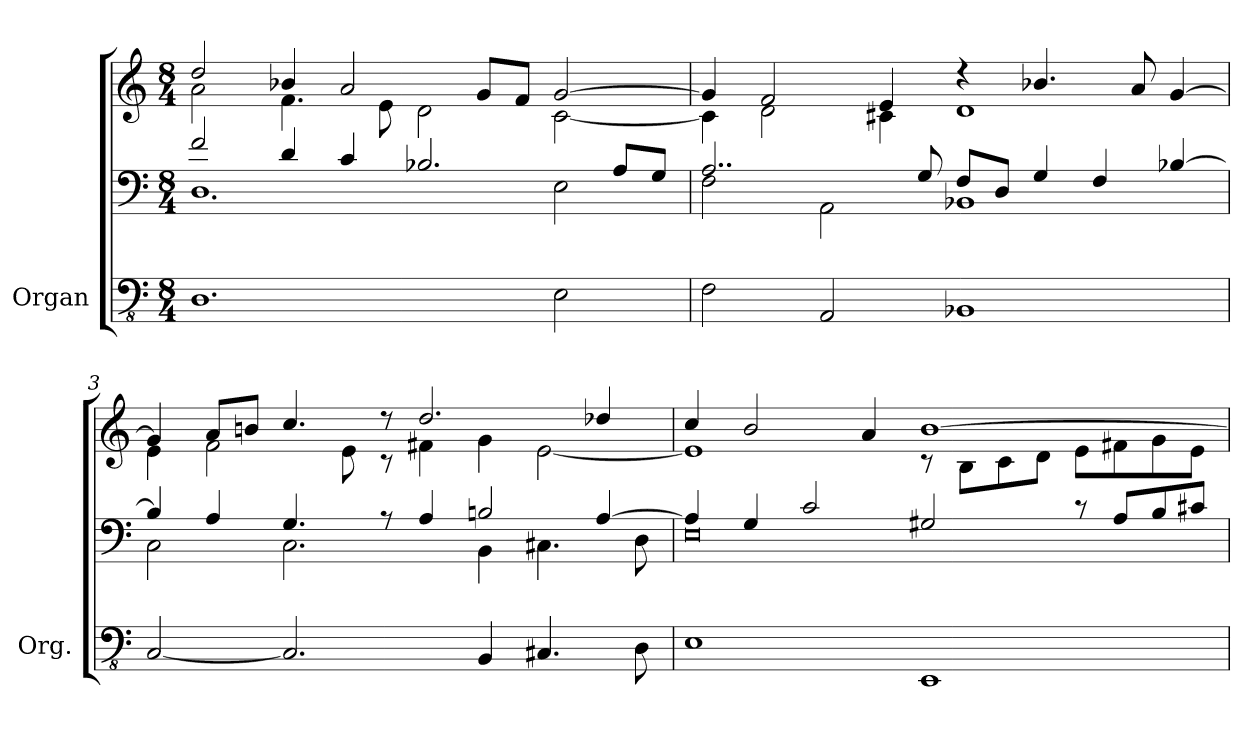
**kern	**kern	**kern
*part1	*part1	*part1
*staff3	*staff2	*staff1
*I"Organ	*	*
*I'Org.	*	*
*clefFv4	*clefF4	*clefG2
*k[]	*k[]	*k[]
*M8/4	*M8/4	*M8/4
*MM20	*MM20	*MM20
=1	=1	=1
*	*^	*^
1.DD	2f/	1.D	2dd/	2a\
*	*	*	*MM50	*
.	4d/	.	4b-X/	4.f\
*	*	*	*MM45	*
.	4c/	.	2a/	.
.	.	.	.	8e\
*	*	*	*MM40	*
.	2.B-X/	.	.	2d\
*	*	*	*MM55	*
.	.	.	8g/L	.
.	.	.	8f/J	.
*	*	*	*MM50	*
2EE\	.	2E\	[2g/	[2c\
.	8A/L	.	.	.
.	8G/J	.	.	.
=2	=2	=2	=2	=2
*	*	*	*MM30	*
2FF\	2..A/	2F\	4g/]	4c\]
*	*	*	*MM40	*
.	.	.	2f/	2d\
2AAA/	.	2AA\	.	.
*	*	*	*MM50	*
.	.	.	4e/	4c#X\
.	8G/	.	.	.
*	*	*	*MM55	*
1BBB-X	8F/L	1BB-X	4r	1d
.	8D/J	.	.	.
*	*	*	*MM50	*
.	4G/	.	4.b-X/	.
.	4F/	.	.	.
.	.	.	8a/	.
*	*	*	*MM40	*
.	[4B-X/	.	[4g/	.
=3	=3	=3	=3	=3
[2CC/	4B-/]	2C\	4g/]	4e\
*	*	*	*MM35	*
.	4A/	.	8a/L	2f\
.	.	.	8bn/J	.
*	*	*	*MM20	*
2.CC/]	4.G/	2.C\	4.cc/	.
.	.	.	.	8e\
*	*	*	*MM30	*
.	8r	.	8r	8r
*	*	*	*MM50	*
.	4A/	.	2.dd/	4f#X\
*	*	*	*MM45	*
4BBB/	2Bn/	4BB\	.	4g\
*	*	*	*MM40	*
4.CC#X/	.	4.C#X\	.	[2e\
*	*	*	*MM35	*
.	[4A/	.	4dd-X/	.
8DD\	.	8D\	.	.
=4	=4	=4	=4	=4
*	*	*	*MM30	*
1EE	4A/]	0E	4cc/	1e]
*	*	*	*MM50	*
.	4G/	.	2b/	.
.	2c/	.	.	.
.	.	.	4a/	.
1EEE	2G#X/	.	[1b	8r
*	*	*	*MM80	*
.	.	.	.	8B\L
.	.	.	.	8c\
.	.	.	.	8d\J
*	*	*	*MM90	*
.	8r	.	.	8e\L
.	8A/L	.	.	8f#X\
*	*	*	*MM100	*
.	8B/	.	.	8g\
.	8c#X/J	.	.	8e\J
*	*v	*v	*	*
*	*	*v	*v
=	=	=
*-	*-	*-
